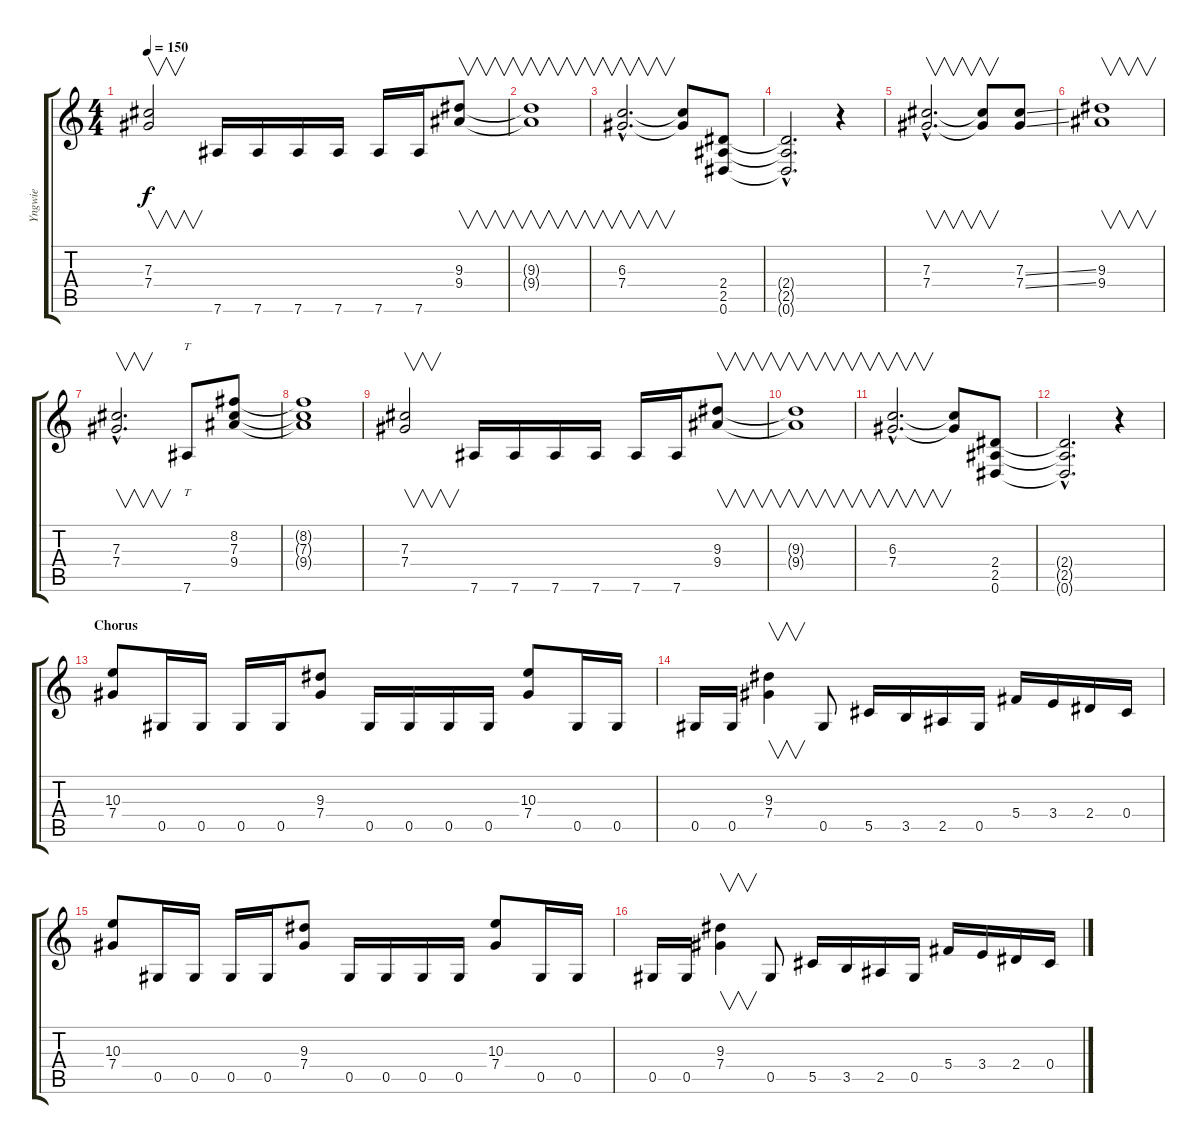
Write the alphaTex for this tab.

\track ("Yngwie" "Yngwie") {instrument distortionguitar}
\staff {score tabs}
\tuning (Eb4 Bb3 Gb3 Db3 Ab2 Eb2) {hide}
\ts (4 4)
\tempo 150
\clef g2
\ks c
(7.3 7.4).2{v dy f} 7.6.16 7.6.16 7.6.16 7.6.16 7.6.16 7.6.16 (9.3 9.4).8{v} |
(9.3{t} 9.4{t}).1{v} |
(6.3{hac} 7.4{hac}).2{v d} (6.3{t} 7.4{t}).8 (2.4 2.5 0.6).8 |
(2.4{hac t} 2.5{hac t} 0.6{hac t}).2{d} r.4 |
(7.3{hac} 7.4{hac}).2{v d} (7.3{t} 7.4{t}).8{v} (7.3{ss} 7.4{ss}).8 |
(9.3 9.4).1{v} |
(7.3{hac} 7.4{hac}).2{v d} 7.6.8{tt} (8.2 7.3 9.4).8 |
(8.2{t} 7.3{t} 9.4{t}).1 |
(7.3 7.4).2{v} 7.6.16 7.6.16 7.6.16 7.6.16 7.6.16 7.6.16 (9.3 9.4).8{v} |
(9.3{t} 9.4{t}).1{v} |
(6.3{hac} 7.4{hac}).2{v d} (6.3{t} 7.4{t}).8 (2.4 2.5 0.6).8 |
(2.4{hac t} 2.5{hac t} 0.6{hac t}).2{d} r.4 |
\section ("" "Chorus")
(10.3 7.4).8 0.5.16 0.5.16 0.5.16 0.5.16 (9.3 7.4).8 0.5.16 0.5.16 0.5.16 0.5.16 (10.3 7.4).8 0.5.16 0.5.16 |
0.5.16 0.5.16 (9.3 7.4).4{v} 0.5.8 5.5.16 3.5.16 2.5.16 0.5.16 5.4.16 3.4.16 2.4.16 0.4.16 |
(10.3 7.4).8 0.5.16 0.5.16 0.5.16 0.5.16 (9.3 7.4).8 0.5.16 0.5.16 0.5.16 0.5.16 (10.3 7.4).8 0.5.16 0.5.16 |
0.5.16 0.5.16 (9.3 7.4).4{v} 0.5.8 5.5.16 3.5.16 2.5.16 0.5.16 5.4.16 3.4.16 2.4.16 0.4.16
